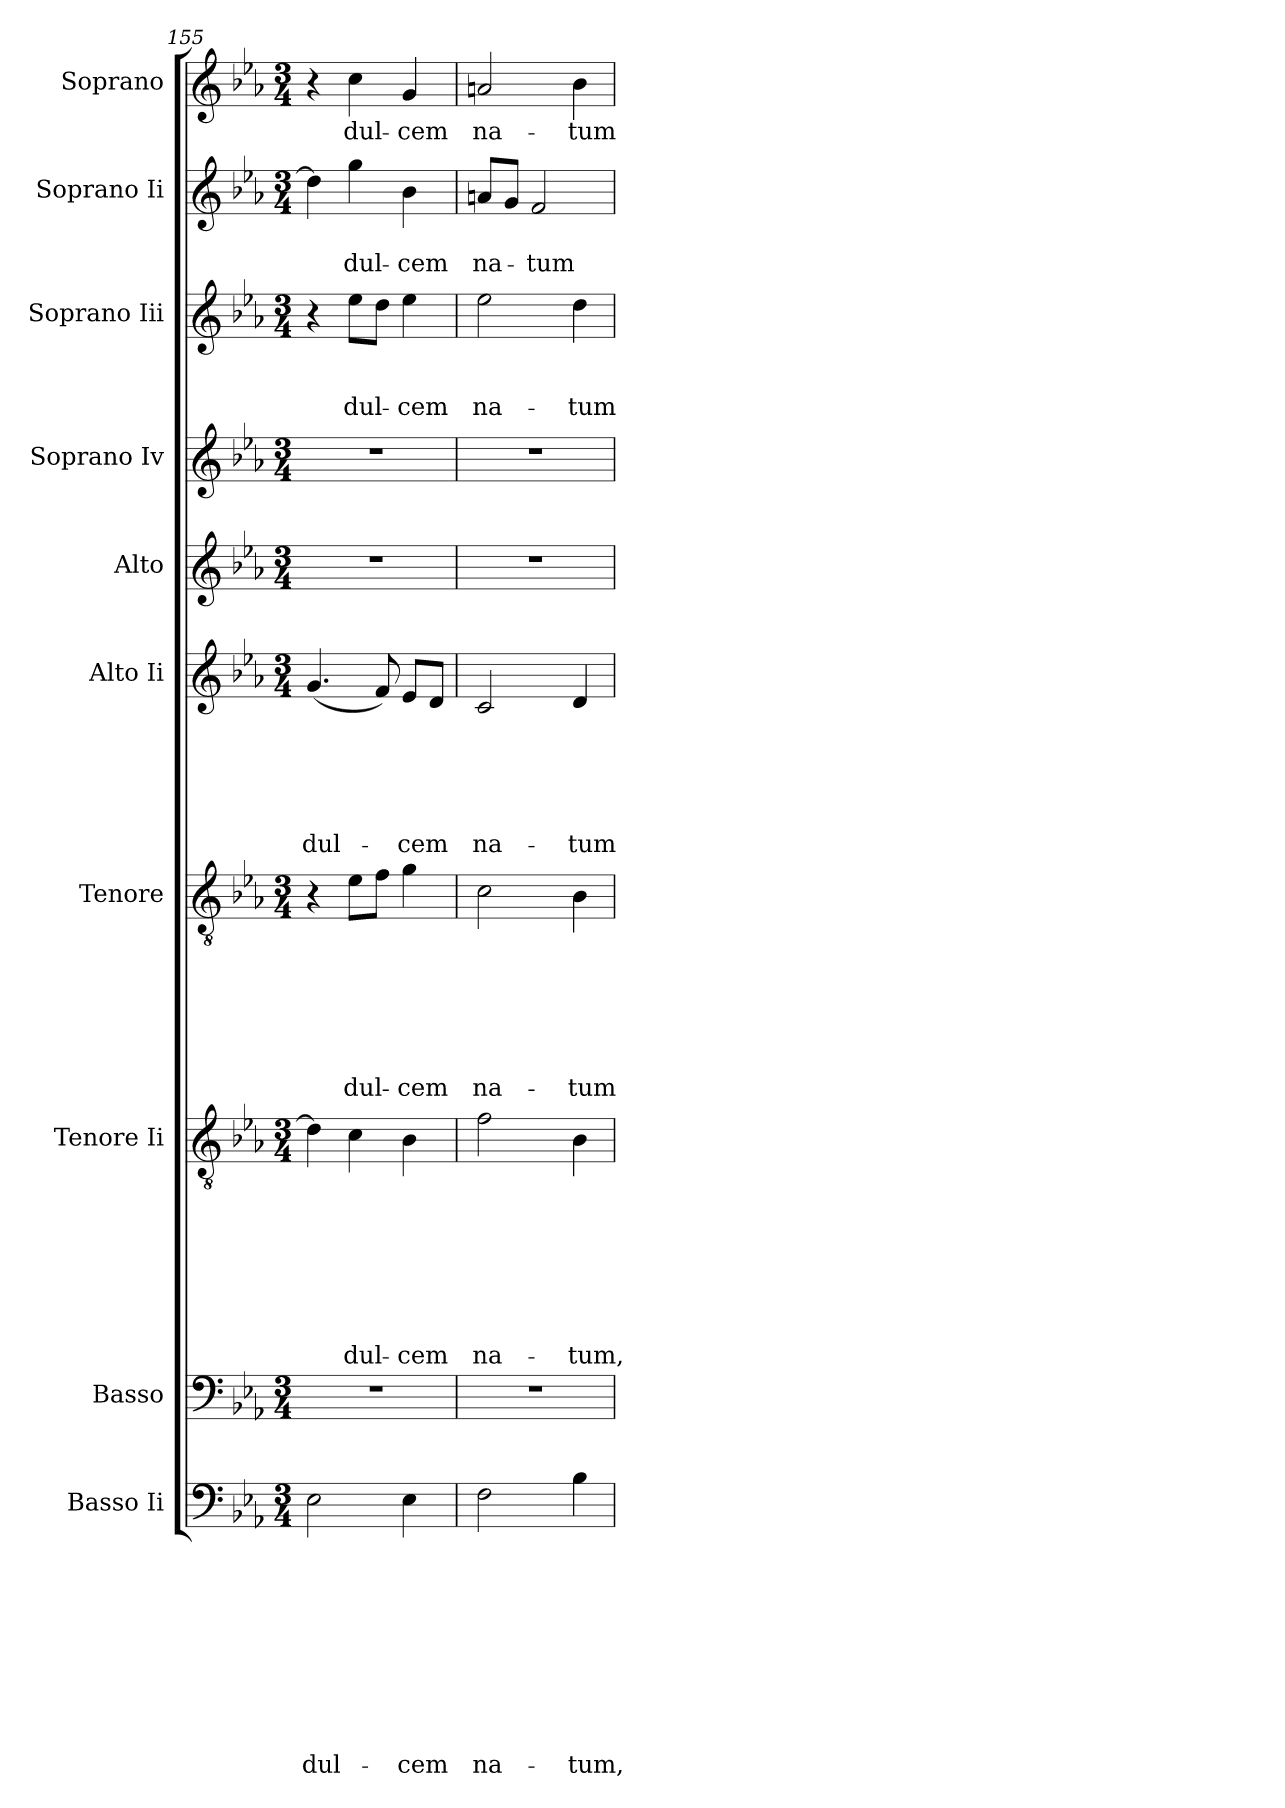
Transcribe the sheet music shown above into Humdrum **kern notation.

**kern	**text	**text	**text	**text	**text	**text	**text	**text	**text	**text	**kern	**kern	**text	**text	**text	**text	**text	**text	**text	**text	**kern	**text	**text	**text	**text	**text	**text	**text	**kern	**text	**text	**text	**text	**text	**text	**kern	**kern	**kern	**text	**text	**text	**kern	**text	**text	**kern	**text
*part10	*part10	*part10	*part10	*part10	*part10	*part10	*part10	*part10	*part10	*part10	*part9	*part8	*part8	*part8	*part8	*part8	*part8	*part8	*part8	*part8	*part7	*part7	*part7	*part7	*part7	*part7	*part7	*part7	*part6	*part6	*part6	*part6	*part6	*part6	*part6	*part5	*part4	*part3	*part3	*part3	*part3	*part2	*part2	*part2	*part1	*part1
*staff10	*staff10	*staff10	*staff10	*staff10	*staff10	*staff10	*staff10	*staff10	*staff10	*staff10	*staff9	*staff8	*staff8	*staff8	*staff8	*staff8	*staff8	*staff8	*staff8	*staff8	*staff7	*staff7	*staff7	*staff7	*staff7	*staff7	*staff7	*staff7	*staff6	*staff6	*staff6	*staff6	*staff6	*staff6	*staff6	*staff5	*staff4	*staff3	*staff3	*staff3	*staff3	*staff2	*staff2	*staff2	*staff1	*staff1
*I"Basso Ii	*	*	*	*	*	*	*	*	*	*	*I"Basso	*I"Tenore Ii	*	*	*	*	*	*	*	*	*I"Tenore	*	*	*	*	*	*	*	*I"Alto Ii	*	*	*	*	*	*	*I"Alto	*I"Soprano Iv	*I"Soprano Iii	*	*	*	*I"Soprano Ii	*	*	*I"Soprano	*
!!LO:LB:g=z
*clefF4	*	*	*	*	*	*	*	*	*	*	*clefF4	*clefGv2	*	*	*	*	*	*	*	*	*clefGv2	*	*	*	*	*	*	*	*clefG2	*	*	*	*	*	*	*clefG2	*clefG2	*clefG2	*	*	*	*clefG2	*	*	*clefG2	*
*k[b-e-a-]	*	*	*	*	*	*	*	*	*	*	*k[b-e-a-]	*k[b-e-a-]	*	*	*	*	*	*	*	*	*k[b-e-a-]	*	*	*	*	*	*	*	*k[b-e-a-]	*	*	*	*	*	*	*k[b-e-a-]	*k[b-e-a-]	*k[b-e-a-]	*	*	*	*k[b-e-a-]	*	*	*k[b-e-a-]	*
*E-:	*	*	*	*	*	*	*	*	*	*	*E-:	*E-:	*	*	*	*	*	*	*	*	*E-:	*	*	*	*	*	*	*	*E-:	*	*	*	*	*	*	*E-:	*E-:	*E-:	*	*	*	*E-:	*	*	*E-:	*
*M3/4	*	*	*	*	*	*	*	*	*	*	*M3/4	*M3/4	*	*	*	*	*	*	*	*	*M3/4	*	*	*	*	*	*	*	*M3/4	*	*	*	*	*	*	*M3/4	*M3/4	*M3/4	*	*	*	*M3/4	*	*	*M3/4	*
=155	=155	=155	=155	=155	=155	=155	=155	=155	=155	=155	=155	=155	=155	=155	=155	=155	=155	=155	=155	=155	=155	=155	=155	=155	=155	=155	=155	=155	=155	=155	=155	=155	=155	=155	=155	=155	=155	=155	=155	=155	=155	=155	=155	=155	=155	=155
!	!	!	!	!	!	!	!	!	!	!LO:LY:b	!LO:N:vis=1	!	!	!	!	!	!	!	!	!	!	!	!	!	!	!	!	!	!	!	!	!	!	!	!LO:LY:b	!LO:N:vis=1	!LO:N:vis=1	!	!	!	!	!	!	!	!	!
2E-\	.	.	.	.	.	.	.	.	.	dul-	2.r	4d\]	.	.	.	.	.	.	.	.	4r	.	.	.	.	.	.	.	(<4.g/	.	.	.	.	.	dul-	2.r	2.r	4r	.	.	.	4dd\]	.	.	4r	.
!	!	!	!	!	!	!	!	!	!	!	!	!	!	!	!	!	!	!	!	!LO:LY:b	!	!	!	!	!	!	!	!LO:LY:b	!	!	!	!	!	!	!	!	!	!	!	!	!LO:LY:b	!	!	!LO:LY:b	!	!LO:LY:b
.	.	.	.	.	.	.	.	.	.	.	.	4c\	.	.	.	.	.	.	.	dul-	8e-\L	.	.	.	.	.	.	dul-	.	.	.	.	.	.	.	.	.	8ee-\L	.	.	dul-	4gg\	.	dul-	4cc\	dul-
.	.	.	.	.	.	.	.	.	.	.	.	.	.	.	.	.	.	.	.	.	8f\J	.	.	.	.	.	.	.	8f/)	.	.	.	.	.	.	.	.	8dd\J	.	.	.	.	.	.	.	.
!	!	!	!	!	!	!	!	!	!	!LO:LY:b	!	!	!	!	!	!	!	!	!	!LO:LY:b	!	!	!	!	!	!	!	!LO:LY:b	!	!	!	!	!	!	!LO:LY:b	!	!	!	!	!	!LO:LY:b	!	!	!LO:LY:b	!	!LO:LY:b
4E-\	.	.	.	.	.	.	.	.	.	-cem	.	4B-\	.	.	.	.	.	.	.	-cem	4g\	.	.	.	.	.	.	-cem	8e-/L	.	.	.	.	.	-cem	.	.	4ee-\	.	.	-cem	4b-\	.	-cem	4g/	-cem
.	.	.	.	.	.	.	.	.	.	.	.	.	.	.	.	.	.	.	.	.	.	.	.	.	.	.	.	.	8d/J	.	.	.	.	.	.	.	.	.	.	.	.	.	.	.	.	.
=156	=156	=156	=156	=156	=156	=156	=156	=156	=156	=156	=156	=156	=156	=156	=156	=156	=156	=156	=156	=156	=156	=156	=156	=156	=156	=156	=156	=156	=156	=156	=156	=156	=156	=156	=156	=156	=156	=156	=156	=156	=156	=156	=156	=156	=156	=156
!	!	!	!	!	!	!	!	!	!	!LO:LY:b	!LO:N:vis=1	!	!	!	!	!	!	!	!	!LO:LY:b	!	!	!	!	!	!	!	!LO:LY:b	!	!	!	!	!	!	!LO:LY:b	!LO:N:vis=1	!LO:N:vis=1	!	!	!	!LO:LY:b	!	!	!LO:LY:b	!	!LO:LY:b
2F\	.	.	.	.	.	.	.	.	.	na-	2.r	2f\	.	.	.	.	.	.	.	na-	2c\	.	.	.	.	.	.	na-	2c/	.	.	.	.	.	na-	2.r	2.r	2ee-\	.	.	na-	8an/L	.	na-	2an/	na-
.	.	.	.	.	.	.	.	.	.	.	.	.	.	.	.	.	.	.	.	.	.	.	.	.	.	.	.	.	.	.	.	.	.	.	.	.	.	.	.	.	.	8g/J	.	.	.	.
!	!	!	!	!	!	!	!	!	!	!	!	!	!	!	!	!	!	!	!	!	!	!	!	!	!	!	!	!	!	!	!	!	!	!	!	!	!	!	!	!	!	!	!	!LO:LY:b	!	!
.	.	.	.	.	.	.	.	.	.	.	.	.	.	.	.	.	.	.	.	.	.	.	.	.	.	.	.	.	.	.	.	.	.	.	.	.	.	.	.	.	.	2f/	.	-tum	.	.
!	!	!	!	!	!	!	!	!	!	!LO:LY:b	!	!	!	!	!	!	!	!	!	!LO:LY:b	!	!	!	!	!	!	!	!LO:LY:b	!	!	!	!	!	!	!LO:LY:b	!	!	!	!	!	!LO:LY:b	!	!	!	!	!LO:LY:b
4B-\	.	.	.	.	.	.	.	.	.	-tum,	.	4B-\	.	.	.	.	.	.	.	-tum,	4B-\	.	.	.	.	.	.	-tum	4d/	.	.	.	.	.	-tum	.	.	4dd\	.	.	-tum	.	.	.	4b-\	-tum
=	=	=	=	=	=	=	=	=	=	=	=	=	=	=	=	=	=	=	=	=	=	=	=	=	=	=	=	=	=	=	=	=	=	=	=	=	=	=	=	=	=	=	=	=	=	=
*-	*-	*-	*-	*-	*-	*-	*-	*-	*-	*-	*-	*-	*-	*-	*-	*-	*-	*-	*-	*-	*-	*-	*-	*-	*-	*-	*-	*-	*-	*-	*-	*-	*-	*-	*-	*-	*-	*-	*-	*-	*-	*-	*-	*-	*-	*-
